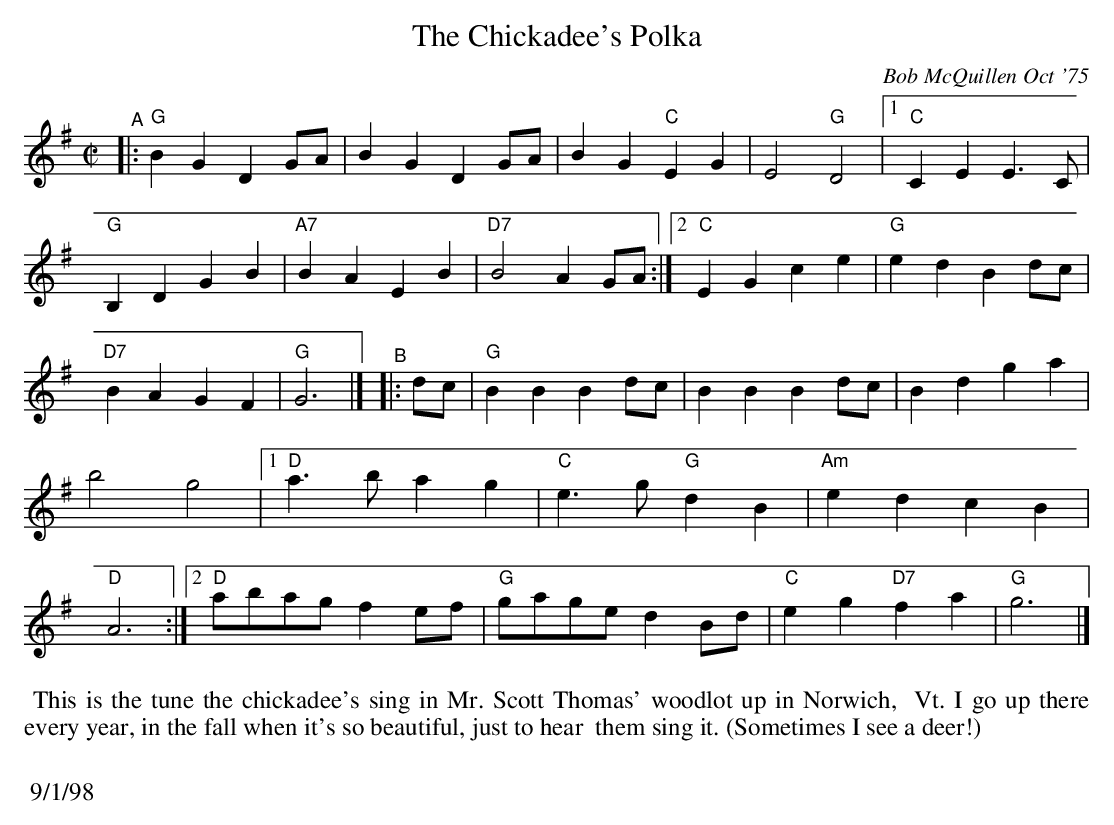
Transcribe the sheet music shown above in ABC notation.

X:1
T: The Chickadee's Polka
C: Bob McQuillen Oct '75
M: C|
K: G
"^A"\
|: "G"B2G2 D2GA | B2G2 D2GA | B2G2 "C"E2G2 | E4 "G"D4 \
|[1 "C"C2E2 E3C | "G"B,2D2 G2B2 | "A7"B2A2 E2B2 | "D7"B4 A2GA \
:|[2 "C"E2G2 c2e2 | "G"e2d2 B2dc | "D7"B2A2 G2F2 | "G"G6 |]
"^B"|: dc |\
"G"B2B2 B2dc | B2B2 B2dc | B2d2 g2a2 | b4 g4 \
|[1 "D"a3b a2g2 | "C"e3g "G"d2B2 | "Am"e2d2 c2B2 | "D"A6 \
:|[2 "D"abag f2ef | "G"gage d2Bd | "C"e2g2 "D7"f2a2 | "G"g6 |]
